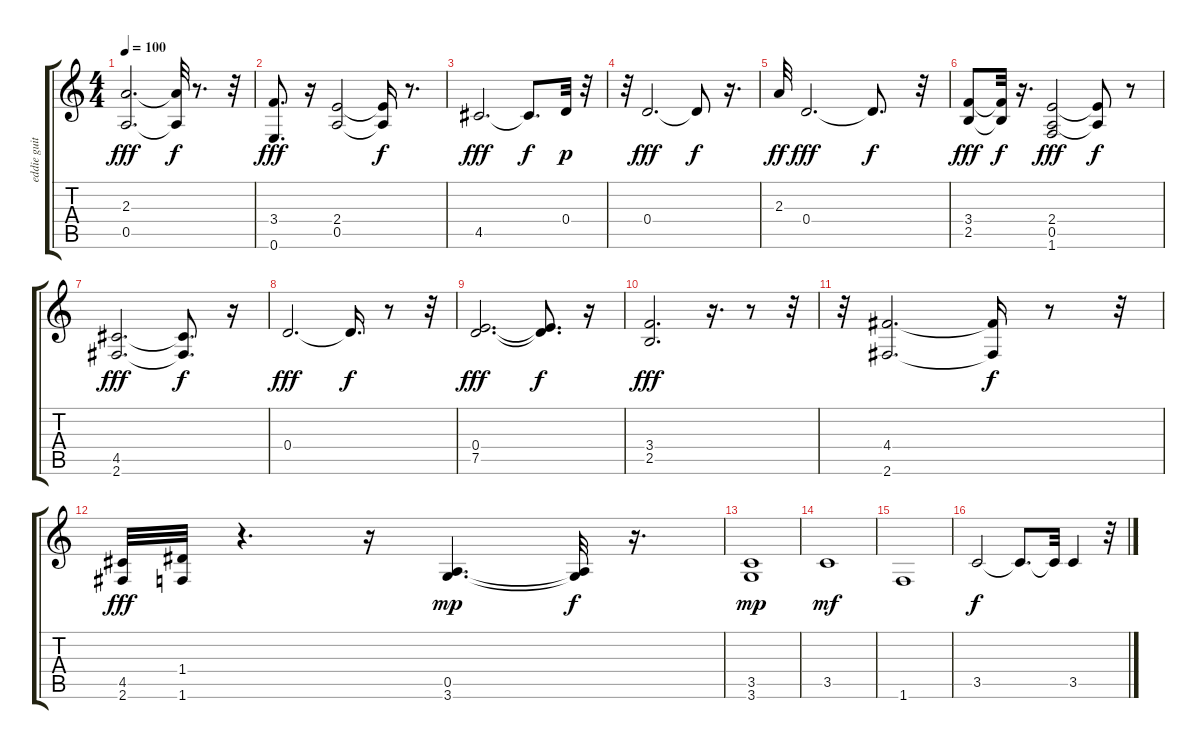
\track ("eddie guitar" "eddie guit") {instrument distortionguitar}
\staff {score tabs}
\tuning (E4 B3 G3 D3 A2 E2) {hide}
\ts (4 4)
\tempo 100
\clef g2
\ks c
(2.3 0.5).2{d dy fff} (2.3{t} 0.5{t}).32{dy f} r.8{d} r.32 |
(3.4 0.6).8{d dy fff} r.16 (2.4 0.5).2 (2.4{t} 0.5{t}).16{dy f} r.8{d} |
4.5.2{d dy fff} 4.5{t}.8{d dy f} 0.4.32{dy p} r.32 |
r.32 0.4.2{d dy fff} 0.4{t}.8{dy f} r.16{d} |
2.3.32{dy ff} 0.4.2{d dy fff} 0.4{t}.8{d dy f} r.32 |
(3.4 2.5).8{dy fff} (3.4{t} 2.5{t}).32{dy f} r.16{d} (2.4 0.5 1.6).2{dy fff} (2.4{t} 0.5{t}).8{dy f} r.8 |
(4.5 2.6).2{d dy fff} (4.5{t} 2.6{t}).8{d dy f} r.16 |
0.4.2{d dy fff} 0.4{t}.16{d dy f} r.8 r.32 |
(0.4 7.5).2{d dy fff} (0.4{t} 7.5{t}).8{d dy f} r.16 |
(3.4 2.5).2{d dy fff} r.16{d} r.8 r.32 |
r.32 (4.4 2.6).2{d} (4.4{t} 2.6{t}).16{dy f} r.8 r.32 |
(4.5 2.6).32{dy fff} (1.4 1.6).32 r.4{d} r.16 (0.5 3.6).4{d dy mp} (0.5{t} 3.6{t}).32{dy f} r.16{d} |
(3.5 3.6).1{dy mp} |
3.5.1{dy mf} |
1.6.1 |
3.5.2{dy f} 3.5{t}.8{d} 3.5{t}.32 3.5.4 r.32
